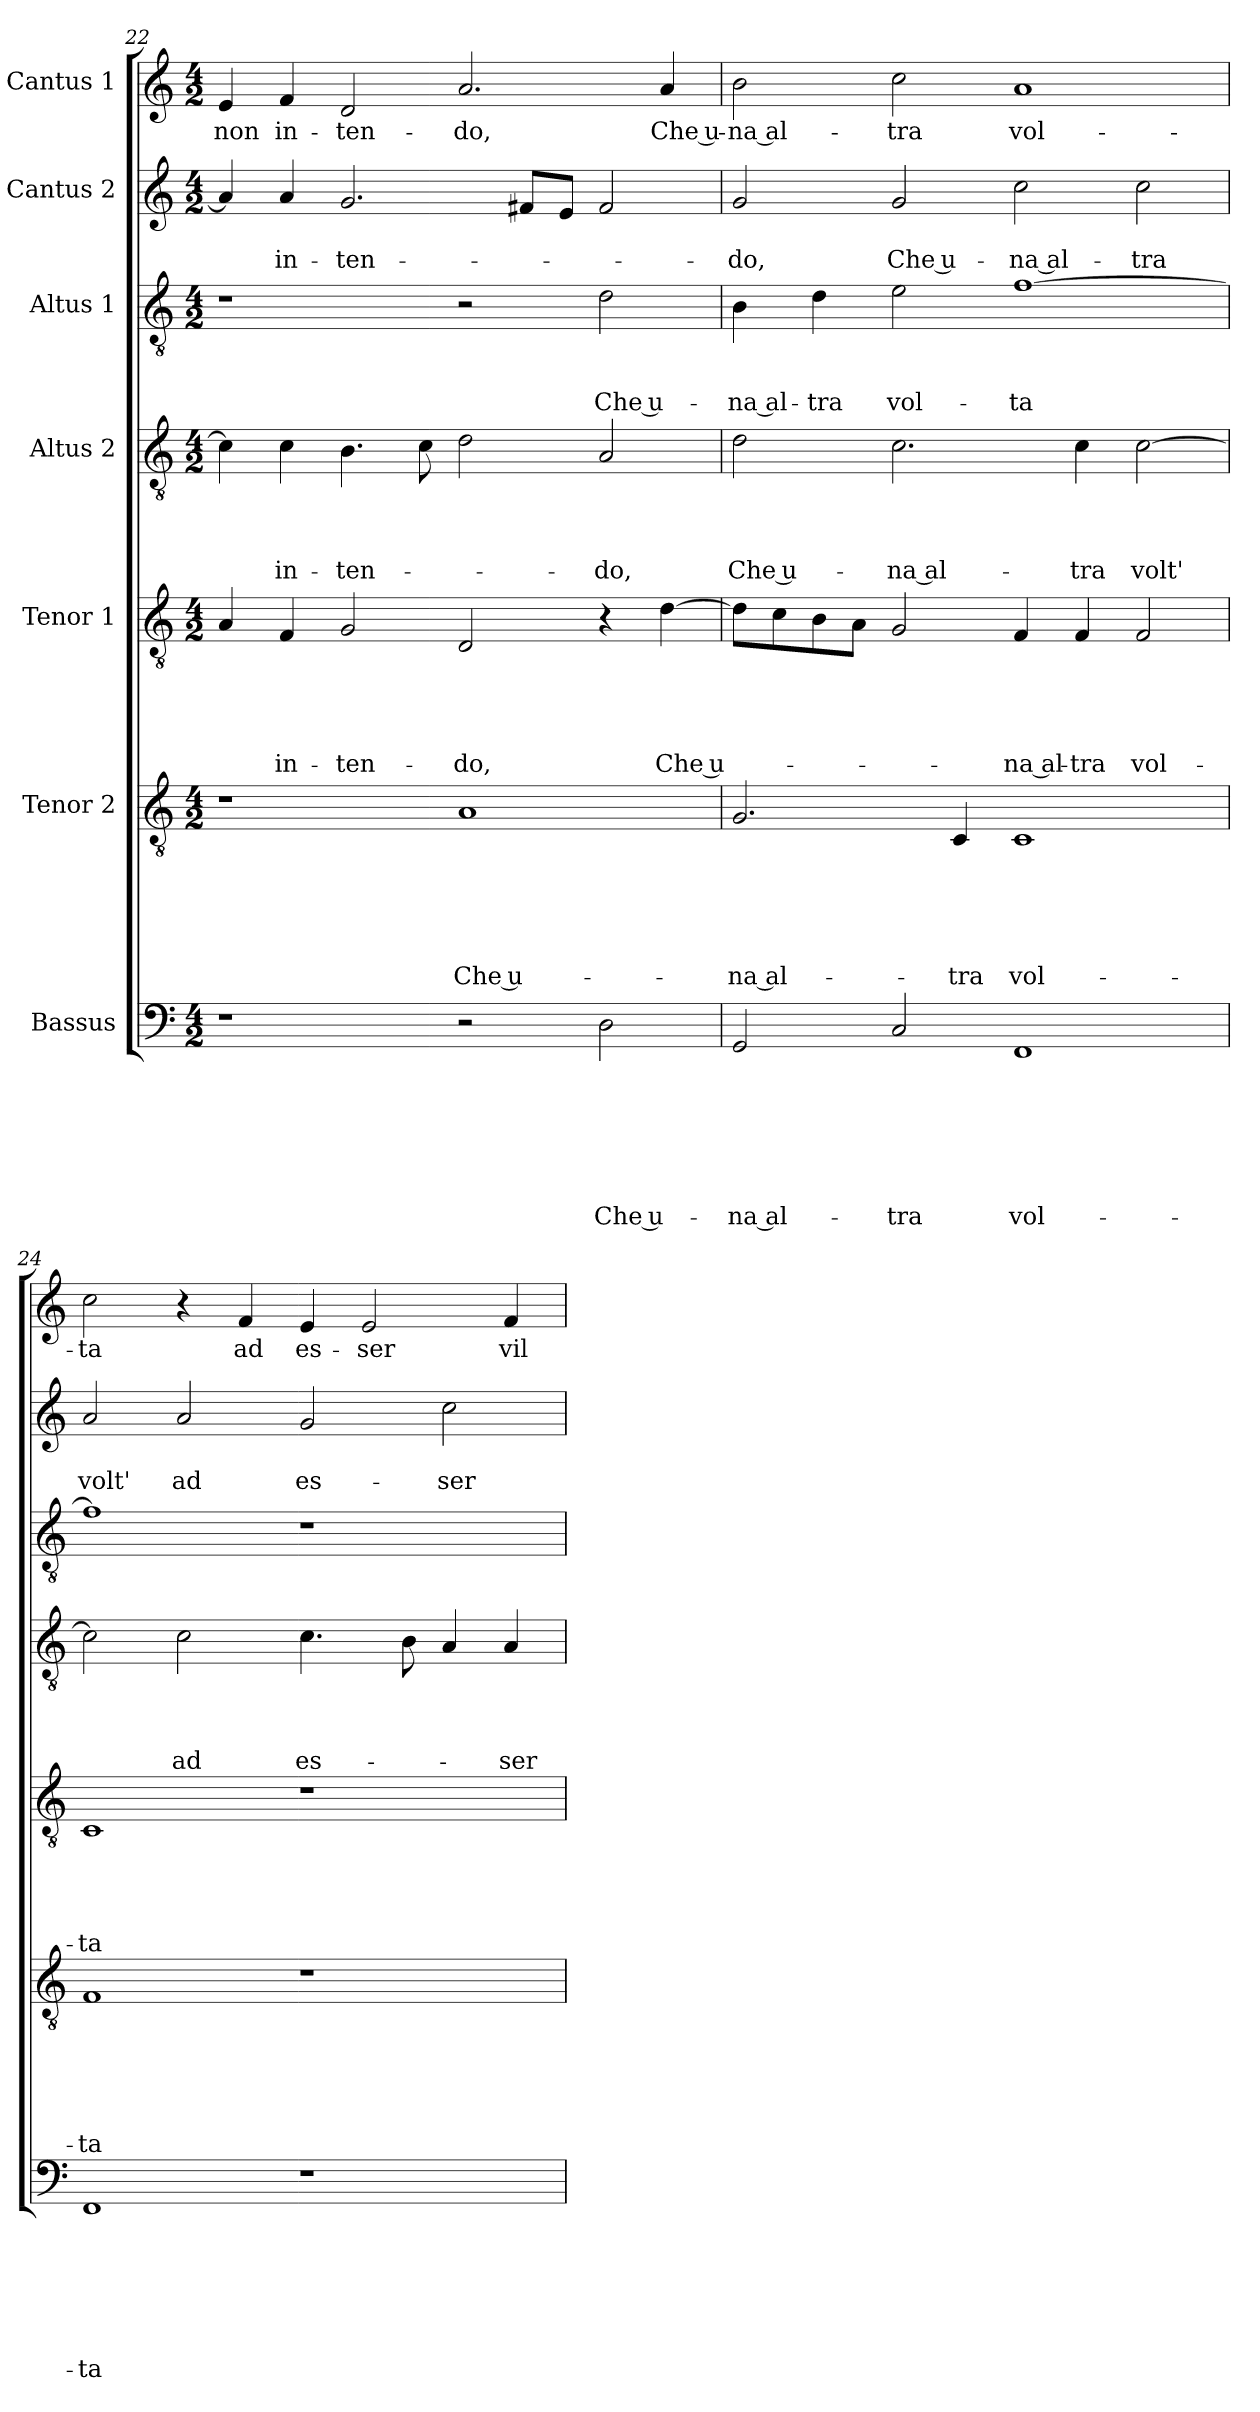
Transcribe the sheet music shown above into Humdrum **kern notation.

**kern	**text	**text	**text	**text	**text	**text	**text	**kern	**text	**text	**text	**text	**text	**text	**kern	**text	**text	**text	**text	**text	**kern	**text	**text	**text	**text	**kern	**text	**text	**text	**kern	**text	**text	**kern	**text
*part7	*part7	*part7	*part7	*part7	*part7	*part7	*part7	*part6	*part6	*part6	*part6	*part6	*part6	*part6	*part5	*part5	*part5	*part5	*part5	*part5	*part4	*part4	*part4	*part4	*part4	*part3	*part3	*part3	*part3	*part2	*part2	*part2	*part1	*part1
*staff7	*staff7	*staff7	*staff7	*staff7	*staff7	*staff7	*staff7	*staff6	*staff6	*staff6	*staff6	*staff6	*staff6	*staff6	*staff5	*staff5	*staff5	*staff5	*staff5	*staff5	*staff4	*staff4	*staff4	*staff4	*staff4	*staff3	*staff3	*staff3	*staff3	*staff2	*staff2	*staff2	*staff1	*staff1
*I"Bassus	*	*	*	*	*	*	*	*I"Tenor 2	*	*	*	*	*	*	*I"Tenor 1	*	*	*	*	*	*I"Altus 2	*	*	*	*	*I"Altus 1	*	*	*	*I"Cantus 2	*	*	*I"Cantus 1	*
*clefF4	*	*	*	*	*	*	*	*clefGv2	*	*	*	*	*	*	*clefGv2	*	*	*	*	*	*clefGv2	*	*	*	*	*clefGv2	*	*	*	*clefG2	*	*	*clefG2	*
*k[]	*	*	*	*	*	*	*	*k[]	*	*	*	*	*	*	*k[]	*	*	*	*	*	*k[]	*	*	*	*	*k[]	*	*	*	*k[]	*	*	*k[]	*
*a:	*	*	*	*	*	*	*	*a:	*	*	*	*	*	*	*a:	*	*	*	*	*	*a:	*	*	*	*	*a:	*	*	*	*a:	*	*	*a:	*
*M4/2	*	*	*	*	*	*	*	*M4/2	*	*	*	*	*	*	*M4/2	*	*	*	*	*	*M4/2	*	*	*	*	*M4/2	*	*	*	*M4/2	*	*	*M4/2	*
=22	=22	=22	=22	=22	=22	=22	=22	=22	=22	=22	=22	=22	=22	=22	=22	=22	=22	=22	=22	=22	=22	=22	=22	=22	=22	=22	=22	=22	=22	=22	=22	=22	=22	=22
!	!	!	!	!	!	!	!	!	!	!	!	!	!	!	!	!	!	!	!	!	!	!	!	!	!	!	!	!	!	!	!	!	!	!LO:LY:b
1r	.	.	.	.	.	.	.	1r	.	.	.	.	.	.	4A/	.	.	.	.	.	4c\]	.	.	.	.	1r	.	.	.	4a/]	.	.	4e/	non
!	!	!	!	!	!	!	!	!	!	!	!	!	!	!	!	!	!	!	!	!LO:LY:b	!	!	!	!	!LO:LY:b	!	!	!	!	!	!	!LO:LY:b	!	!LO:LY:b
.	.	.	.	.	.	.	.	.	.	.	.	.	.	.	4F/	.	.	.	.	in-	4c\	.	.	.	in-	.	.	.	.	4a/	.	in-	4f/	in-
!	!	!	!	!	!	!	!	!	!	!	!	!	!	!	!	!	!	!	!	!LO:LY:b	!	!	!	!	!LO:LY:b	!	!	!	!	!	!	!LO:LY:b	!	!LO:LY:b
.	.	.	.	.	.	.	.	.	.	.	.	.	.	.	2G/	.	.	.	.	-ten-	4.B\	.	.	.	-ten-	.	.	.	.	2.g/	.	-ten-	2d/	-ten-
.	.	.	.	.	.	.	.	.	.	.	.	.	.	.	.	.	.	.	.	.	8c\	.	.	.	.	.	.	.	.	.	.	.	.	.
!	!	!	!	!	!	!	!	!	!	!	!	!	!	!LO:LY:b	!	!	!	!	!	!LO:LY:b	!	!	!	!	!	!	!	!	!	!	!	!	!	!LO:LY:b
2r	.	.	.	.	.	.	.	1A	.	.	.	.	.	Che u-	2D/	.	.	.	.	-do,	2d\	.	.	.	.	2r	.	.	.	.	.	.	2.a/	-do,
.	.	.	.	.	.	.	.	.	.	.	.	.	.	.	.	.	.	.	.	.	.	.	.	.	.	.	.	.	.	8f#X/L	.	.	.	.
.	.	.	.	.	.	.	.	.	.	.	.	.	.	.	.	.	.	.	.	.	.	.	.	.	.	.	.	.	.	8e/J	.	.	.	.
!	!	!	!	!	!	!	!LO:LY:b	!	!	!	!	!	!	!	!	!	!	!	!	!	!	!	!	!	!LO:LY:b	!	!	!	!LO:LY:b	!	!	!	!	!
2D\	.	.	.	.	.	.	Che u-	.	.	.	.	.	.	.	4r	.	.	.	.	.	2A/	.	.	.	-do,	2d\	.	.	Che u-	2f#/	.	.	.	.
!	!	!	!	!	!	!	!	!	!	!	!	!	!	!	!	!	!	!	!	!LO:LY:b	!	!	!	!	!	!	!	!	!	!	!	!	!	!LO:LY:b
.	.	.	.	.	.	.	.	.	.	.	.	.	.	.	[4d\	.	.	.	.	Che u-	.	.	.	.	.	.	.	.	.	.	.	.	4a/	Che u-
=23	=23	=23	=23	=23	=23	=23	=23	=23	=23	=23	=23	=23	=23	=23	=23	=23	=23	=23	=23	=23	=23	=23	=23	=23	=23	=23	=23	=23	=23	=23	=23	=23	=23	=23
!	!	!	!	!	!	!	!LO:LY:b	!	!	!	!	!	!	!LO:LY:b	!	!	!	!	!	!	!	!	!	!	!LO:LY:b	!	!	!	!LO:LY:b	!	!	!LO:LY:b	!	!LO:LY:b
2GG/	.	.	.	.	.	.	-na al-	2.G/	.	.	.	.	.	-na al-	8d\L]	.	.	.	.	.	2d\	.	.	.	Che u-	4B\	.	.	-na al-	2g/	.	-do,	2b\	-na al-
.	.	.	.	.	.	.	.	.	.	.	.	.	.	.	8c\	.	.	.	.	.	.	.	.	.	.	.	.	.	.	.	.	.	.	.
!	!	!	!	!	!	!	!	!	!	!	!	!	!	!	!	!	!	!	!	!	!	!	!	!	!	!	!	!	!LO:LY:b	!	!	!	!	!
.	.	.	.	.	.	.	.	.	.	.	.	.	.	.	8B\	.	.	.	.	.	.	.	.	.	.	4d\	.	.	-tra	.	.	.	.	.
.	.	.	.	.	.	.	.	.	.	.	.	.	.	.	8A\J	.	.	.	.	.	.	.	.	.	.	.	.	.	.	.	.	.	.	.
!	!	!	!	!	!	!	!LO:LY:b	!	!	!	!	!	!	!	!	!	!	!	!	!	!	!	!	!	!LO:LY:b	!	!	!	!LO:LY:b	!	!	!LO:LY:b	!	!LO:LY:b
2C/	.	.	.	.	.	.	-tra	.	.	.	.	.	.	.	2G/	.	.	.	.	.	2.c\	.	.	.	-na al-	2e\	.	.	vol-	2g/	.	Che u-	2cc\	-tra
!	!	!	!	!	!	!	!	!	!	!	!	!	!	!LO:LY:b	!	!	!	!	!	!	!	!	!	!	!	!	!	!	!	!	!	!	!	!
.	.	.	.	.	.	.	.	4C/	.	.	.	.	.	-tra	.	.	.	.	.	.	.	.	.	.	.	.	.	.	.	.	.	.	.	.
!	!	!	!	!	!	!	!LO:LY:b	!	!	!	!	!	!	!LO:LY:b	!	!	!	!	!	!LO:LY:b	!	!	!	!	!	!	!	!	!LO:LY:b	!	!	!LO:LY:b	!	!LO:LY:b
1FF	.	.	.	.	.	.	vol-	1C	.	.	.	.	.	vol-	4F/	.	.	.	.	-na al-	.	.	.	.	.	[1f	.	.	-ta	2cc\	.	-na al-	1a	vol-
!	!	!	!	!	!	!	!	!	!	!	!	!	!	!	!	!	!	!	!	!LO:LY:b	!	!	!	!	!LO:LY:b	!	!	!	!	!	!	!	!	!
.	.	.	.	.	.	.	.	.	.	.	.	.	.	.	4F/	.	.	.	.	-tra	4c\	.	.	.	-tra	.	.	.	.	.	.	.	.	.
!	!	!	!	!	!	!	!	!	!	!	!	!	!	!	!	!	!	!	!	!LO:LY:b	!	!	!	!	!LO:LY:b	!	!	!	!	!	!	!LO:LY:b	!	!
.	.	.	.	.	.	.	.	.	.	.	.	.	.	.	2F/	.	.	.	.	vol-	[2c\	.	.	.	volt'	.	.	.	.	2cc\	.	-tra	.	.
!!LO:PB:g=z
=24	=24	=24	=24	=24	=24	=24	=24	=24	=24	=24	=24	=24	=24	=24	=24	=24	=24	=24	=24	=24	=24	=24	=24	=24	=24	=24	=24	=24	=24	=24	=24	=24	=24	=24
!	!	!	!	!	!	!	!LO:LY:b	!	!	!	!	!	!	!LO:LY:b	!	!	!	!	!	!LO:LY:b	!	!	!	!	!	!	!	!	!	!	!	!LO:LY:b	!	!LO:LY:b
1FF	.	.	.	.	.	.	-ta	1F	.	.	.	.	.	-ta	1C	.	.	.	.	-ta	2c\]	.	.	.	.	1f]	.	.	.	2a/	.	volt'	2cc\	-ta
!	!	!	!	!	!	!	!	!	!	!	!	!	!	!	!	!	!	!	!	!	!	!	!	!	!LO:LY:b	!	!	!	!	!	!	!LO:LY:b	!	!
.	.	.	.	.	.	.	.	.	.	.	.	.	.	.	.	.	.	.	.	.	2c\	.	.	.	ad	.	.	.	.	2a/	.	ad	4r	.
!	!	!	!	!	!	!	!	!	!	!	!	!	!	!	!	!	!	!	!	!	!	!	!	!	!	!	!	!	!	!	!	!	!	!LO:LY:b
.	.	.	.	.	.	.	.	.	.	.	.	.	.	.	.	.	.	.	.	.	.	.	.	.	.	.	.	.	.	.	.	.	4f/	ad
!	!	!	!	!	!	!	!	!	!	!	!	!	!	!	!	!	!	!	!	!	!	!	!	!	!LO:LY:b	!	!	!	!	!	!	!LO:LY:b	!	!LO:LY:b
1r	.	.	.	.	.	.	.	1r	.	.	.	.	.	.	1r	.	.	.	.	.	4.c\	.	.	.	es-	1r	.	.	.	2g/	.	es-	4e/	es-
!	!	!	!	!	!	!	!	!	!	!	!	!	!	!	!	!	!	!	!	!	!	!	!	!	!	!	!	!	!	!	!	!	!	!LO:LY:b
.	.	.	.	.	.	.	.	.	.	.	.	.	.	.	.	.	.	.	.	.	.	.	.	.	.	.	.	.	.	.	.	.	2e/	-ser
.	.	.	.	.	.	.	.	.	.	.	.	.	.	.	.	.	.	.	.	.	8B\	.	.	.	.	.	.	.	.	.	.	.	.	.
!	!	!	!	!	!	!	!	!	!	!	!	!	!	!	!	!	!	!	!	!	!	!	!	!	!	!	!	!	!	!	!	!LO:LY:b	!	!
.	.	.	.	.	.	.	.	.	.	.	.	.	.	.	.	.	.	.	.	.	4A/	.	.	.	.	.	.	.	.	2cc\	.	-ser	.	.
!	!	!	!	!	!	!	!	!	!	!	!	!	!	!	!	!	!	!	!	!	!	!	!	!	!LO:LY:b	!	!	!	!	!	!	!	!	!LO:LY:b
.	.	.	.	.	.	.	.	.	.	.	.	.	.	.	.	.	.	.	.	.	4A/	.	.	.	-ser	.	.	.	.	.	.	.	4f/	vil
=	=	=	=	=	=	=	=	=	=	=	=	=	=	=	=	=	=	=	=	=	=	=	=	=	=	=	=	=	=	=	=	=	=	=
*-	*-	*-	*-	*-	*-	*-	*-	*-	*-	*-	*-	*-	*-	*-	*-	*-	*-	*-	*-	*-	*-	*-	*-	*-	*-	*-	*-	*-	*-	*-	*-	*-	*-	*-
